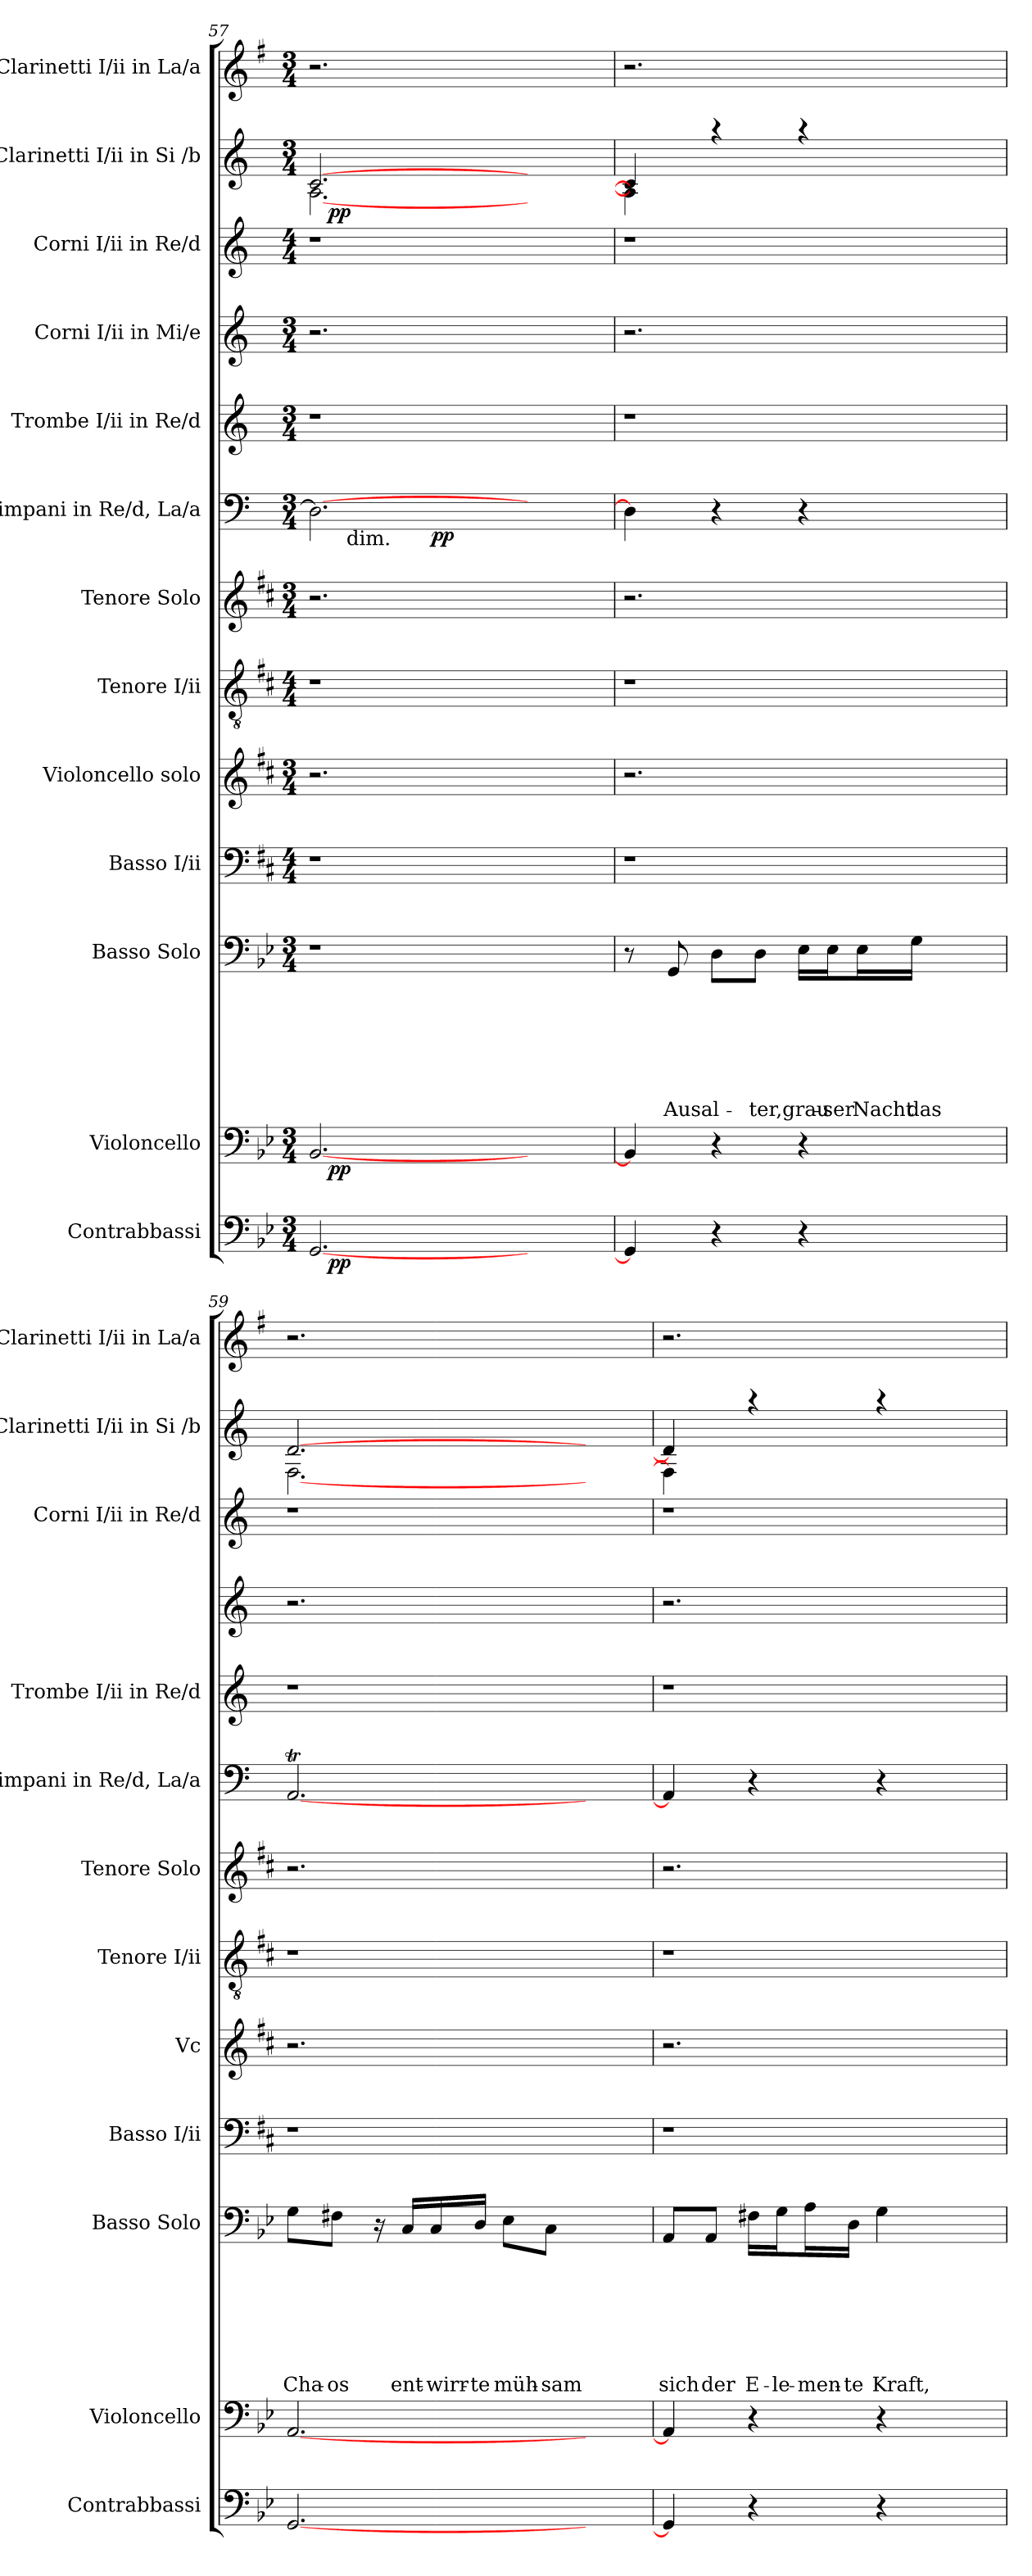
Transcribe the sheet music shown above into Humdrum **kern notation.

**kern	**dynam	**kern	**dynam	**kern	**text	**text	**text	**text	**text	**text	**text	**kern	**kern	**kern	**kern	**kern	**dynam	**kern	**kern	**kern	**kern	**dynam	**kern
*part13	*part13	*part12	*part12	*part11	*part11	*part11	*part11	*part11	*part11	*part11	*part11	*part10	*part9	*part8	*part7	*part6	*part6	*part5	*part4	*part3	*part2	*part2	*part1
*staff13	*staff13	*staff12	*staff12	*staff11	*staff11	*staff11	*staff11	*staff11	*staff11	*staff11	*staff11	*staff10	*staff9	*staff8	*staff7	*staff6	*staff6	*staff5	*staff4	*staff3	*staff2	*staff2	*staff1
*I"Contrabbassi	*	*I"Violoncello	*	*I"Basso Solo	*	*	*	*	*	*	*	*I"Basso I/ii	*I"Violoncello solo	*I"Tenore I/ii	*I"Tenore Solo	*I"Timpani in Re/d, La/a	*	*I"Trombe I/ii in Re/d	*I"Corni I/ii in Mi/e	*I"Corni I/ii in Re/d	*I"Clarinetti I/ii in Si /b	*	*I"Clarinetti I/ii in La/a
*I'Contrabbassi	*	*I'Violoncello	*	*I'Basso Solo	*	*	*	*	*	*	*	*I'Basso I/ii	*I'Vc	*I'Tenore I/ii	*I'Tenore Solo	*I'Timpani in Re/d, La/a	*	*I'Trombe I/ii in Re/d	*	*I'Corni I/ii in Re/d	*I'Clarinetti I/ii in Si /b	*	*I'Clarinetti I/ii in La/a
*clefF4	*	*clefF4	*	*clefF4	*	*	*	*	*	*	*	*clefF4	*clefG2	*clefGv2	*clefG2	*clefF4	*	*clefG2	*clefG2	*clefG2	*clefG2	*	*clefG2
*ITrd-2c-3	*	*ITrd-2c-3	*	*ITrd3c5	*	*	*	*	*	*	*	*ITrd-2c-3	*ITrd-2c-3	*ITrd-2c-3	*ITrd-2c-3	*ITrd-3c-5	*	*ITrd-3c-5	*ITrd4c7	*ITrd-3c-5	*ITrd-3c-5	*	*ITrd1c2
*k[b-e-a-d-g-]	*	*k[b-e-a-d-g-]	*	*k[b-]	*	*	*	*	*	*	*	*k[b-]	*k[b-]	*k[b-]	*k[b-]	*k[b-]	*	*k[b-]	*k[b-]	*k[b-]	*k[b-]	*	*k[b-]
*D-:	*	*D-:	*	*F:	*	*	*	*	*	*	*	*F:	*F:	*F:	*F:	*F:	*	*F:	*F:	*F:	*F:	*	*F:
*M3/4	*	*M3/4	*	*M3/4	*	*	*	*	*	*	*	*M4/4	*M3/4	*M4/4	*M3/4	*M3/4	*	*M3/4	*M3/4	*M4/4	*M3/4	*	*M3/4
=57	=57	=57	=57	=57	=57	=57	=57	=57	=57	=57	=57	=57	=57	=57	=57	=57	=57	=57	=57	=57	=57	=57	=57
!	!	!	!	!LO:N:vis=1	!	!	!	!	!	!	!	!	!	!	!	!	!	!LO:N:vis=1	!	!	!	!	!
*^	*	*^	*	*	*	*	*	*	*	*	*	*	*	*	*	*^	*	*	*	*	*^	*	*
*	*	*	*	*	*	*	*	*	*	*	*	*	*	*	*	*	*	*	*^	*	*	*	*	*	*^	*	*
[<2.BB-/	32ryy	.	[<2.D-/	32ryy	.	2.r	.	.	.	.	.	.	.	1r	2.r	1r	2.r	2.G\_	4..ryy	16ryy	.	2.r	2.r	1r	[>2.f/	[<2.d\	32ryy	.	2.r
!	!	!LO:DY:b	!	!	!LO:DY:b	!	!	!	!	!	!	!	!	!	!	!	!	!	!	!	!	!	!	!	!	!	!	!LO:DY:b	!
.	2ryy	pp	.	2ryy	pp	.	.	.	.	.	.	.	.	.	.	.	.	.	.	.	.	.	.	.	.	.	2ryy	pp	.
!	!	!	!	!	!	!	!	!	!	!	!	!	!	!	!	!	!	!	!	!LO:TX:b:t=dim.	!	!	!	!	!	!	!	!	!
.	.	.	.	.	.	.	.	.	.	.	.	.	.	.	.	.	.	.	.	2...ryy	.	.	.	.	.	.	.	.	.
!	!	!	!	!	!	!	!	!	!	!	!	!	!	!	!	!	!	!	!	!	!LO:DY:b	!	!	!	!	!	!	!	!
.	.	.	.	.	.	.	.	.	.	.	.	.	.	.	.	.	.	.	2ryy	.	pp	.	.	.	.	.	.	.	.
.	4...ryy	.	.	4...ryy	.	.	.	.	.	.	.	.	.	.	.	.	.	.	.	.	.	.	.	.	.	.	4...ryy	.	.
4ryy	.	.	4ryy	.	.	4ryy	.	.	.	.	.	.	.	.	4ryy	.	4ryy	4ryy	.	.	.	4ryy	4ryy	.	4ryy	4ryy	.	.	4ryy
.	.	.	.	.	.	.	.	.	.	.	.	.	.	.	.	.	.	.	16ryy	.	.	.	.	.	.	.	.	.	.
=58	=58	=58	=58	=58	=58	=58	=58	=58	=58	=58	=58	=58	=58	=58	=58	=58	=58	=58	=58	=58	=58	=58	=58	=58	=58	=58	=58	=58	=58
!	!	!	!	!	!	!	!	!	!	!	!	!	!	!	!	!	!	!	!	!	!	!LO:N:vis=1	!	!	!	!	!	!	!
*v	*v	*	*	*	*	*	*	*	*	*	*	*	*	*	*	*	*	*v	*v	*v	*	*	*	*	*	*v	*v	*	*
*	*	*v	*v	*	*	*	*	*	*	*	*	*	*	*	*	*	*	*	*	*	*	*	*	*	*
4BB-/]	.	4D-/]	.	8r	.	.	.	.	.	.	.	1r	2.r	1r	2.r	4G\]	.	2.r	2.r	1r	4f/]	4d\]	.	2.r
!	!	!	!	!	!	!	!	!	!	!	!LO:LY:b	!	!	!	!	!	!	!	!	!	!	!	!	!
.	.	.	.	8DD/	.	.	.	.	.	.	Ausal-	.	.	.	.	.	.	.	.	.	.	.	.	.
4r	.	4r	.	8AA\L	.	.	.	.	.	.	.	.	.	.	.	4r	.	.	.	.	4raa	4ryy	.	.
!	!	!	!	!	!	!	!	!	!	!	!LO:LY:b	!	!	!	!	!	!	!	!	!	!	!	!	!
.	.	.	.	8AA\J	.	.	.	.	.	.	-ter,grau-	.	.	.	.	.	.	.	.	.	.	.	.	.
4r	.	4r	.	16BB-\LL	.	.	.	.	.	.	.	.	.	.	.	4r	.	.	.	.	4raa	2ryy	.	.
!	!	!	!	!	!	!	!	!	!	!	!LO:LY:b	!	!	!	!	!	!	!	!	!	!	!	!	!
.	.	.	.	16BB-\J	.	.	.	.	.	.	-ser	.	.	.	.	.	.	.	.	.	.	.	.	.
!	!	!	!	!	!	!	!	!	!	!	!LO:LY:b	!	!	!	!	!	!	!	!	!	!	!	!	!
.	.	.	.	16BB-\L	.	.	.	.	.	.	Nacht	.	.	.	.	.	.	.	.	.	.	.	.	.
!	!	!	!	!	!	!	!	!	!	!	!LO:LY:b	!	!	!	!	!	!	!	!	!	!	!	!	!
.	.	.	.	16D\JJ	.	.	.	.	.	.	das	.	.	.	.	.	.	.	.	.	.	.	.	.
4ryy	.	4ryy	.	4ryy	.	.	.	.	.	.	.	.	4ryy	.	4ryy	4ryy	.	4ryy	4ryy	.	4ryy	.	.	4ryy
=59	=59	=59	=59	=59	=59	=59	=59	=59	=59	=59	=59	=59	=59	=59	=59	=59	=59	=59	=59	=59	=59	=59	=59	=59
!	!	!	!	!	!	!	!	!	!	!	!LO:LY:b	!	!	!	!	!	!	!LO:N:vis=1	!	!	!	!	!	!
[<2.BB-/	.	[<2.C/	.	8D\L	.	.	.	.	.	.	Cha-	1r	2.r	1r	2.r	[<2.DT</	.	2.r	2.r	1r	[>2.g/	[<2.B-\	.	2.r
!	!	!	!	!	!	!	!	!	!	!	!LO:LY:b	!	!	!	!	!	!	!	!	!	!	!	!	!
.	.	.	.	8C#X\J	.	.	.	.	.	.	-os	.	.	.	.	.	.	.	.	.	.	.	.	.
.	.	.	.	16rC	.	.	.	.	.	.	.	.	.	.	.	.	.	.	.	.	.	.	.	.
!	!	!	!	!	!	!	!	!	!	!	!LO:LY:b	!	!	!	!	!	!	!	!	!	!	!	!	!
.	.	.	.	16GG/LL	.	.	.	.	.	.	ent-	.	.	.	.	.	.	.	.	.	.	.	.	.
!	!	!	!	!	!	!	!	!	!	!	!LO:LY:b	!	!	!	!	!	!	!	!	!	!	!	!	!
.	.	.	.	16GG/	.	.	.	.	.	.	-wirr-	.	.	.	.	.	.	.	.	.	.	.	.	.
!	!	!	!	!	!	!	!	!	!	!	!LO:LY:b	!	!	!	!	!	!	!	!	!	!	!	!	!
.	.	.	.	16AA/JJ	.	.	.	.	.	.	-te	.	.	.	.	.	.	.	.	.	.	.	.	.
!	!	!	!	!	!	!	!	!	!	!	!LO:LY:b	!	!	!	!	!	!	!	!	!	!	!	!	!
.	.	.	.	8BB-\L	.	.	.	.	.	.	müh-	.	.	.	.	.	.	.	.	.	.	.	.	.
!	!	!	!	!	!	!	!	!	!	!	!LO:LY:b	!	!	!	!	!	!	!	!	!	!	!	!	!
.	.	.	.	8GG\J	.	.	.	.	.	.	-sam	.	.	.	.	.	.	.	.	.	.	.	.	.
4ryy	.	4ryy	.	4ryy	.	.	.	.	.	.	.	.	4ryy	.	4ryy	4ryy	.	4ryy	4ryy	.	4ryy	4ryy	.	4ryy
=60	=60	=60	=60	=60	=60	=60	=60	=60	=60	=60	=60	=60	=60	=60	=60	=60	=60	=60	=60	=60	=60	=60	=60	=60
!	!	!	!	!	!	!	!	!	!	!	!LO:LY:b	!	!	!	!	!	!	!LO:N:vis=1	!	!	!	!	!	!
4BB-/]	.	4C/]	.	8EE/L	.	.	.	.	.	.	sich	1r	2.r	1r	2.r	4D/]	.	2.r	2.r	1r	4g/]	4B-\]	.	2.r
!	!	!	!	!	!	!	!	!	!	!	!LO:LY:b	!	!	!	!	!	!	!	!	!	!	!	!	!
.	.	.	.	8EE/J	.	.	.	.	.	.	der	.	.	.	.	.	.	.	.	.	.	.	.	.
!	!	!	!	!	!	!	!	!	!	!	!LO:LY:b	!	!	!	!	!	!	!	!	!	!	!	!	!
4r	.	4r	.	16C#X\LL	.	.	.	.	.	.	E-	.	.	.	.	4r	.	.	.	.	4raa	4ryy	.	.
!	!	!	!	!	!	!	!	!	!	!	!LO:LY:b	!	!	!	!	!	!	!	!	!	!	!	!	!
.	.	.	.	16D\J	.	.	.	.	.	.	-le-	.	.	.	.	.	.	.	.	.	.	.	.	.
!	!	!	!	!	!	!	!	!	!	!	!LO:LY:b	!	!	!	!	!	!	!	!	!	!	!	!	!
.	.	.	.	16E\L	.	.	.	.	.	.	-men-	.	.	.	.	.	.	.	.	.	.	.	.	.
!	!	!	!	!	!	!	!	!	!	!	!LO:LY:b	!	!	!	!	!	!	!	!	!	!	!	!	!
.	.	.	.	16AA\JJ	.	.	.	.	.	.	-te	.	.	.	.	.	.	.	.	.	.	.	.	.
!	!	!	!	!	!	!	!	!	!	!	!LO:LY:b	!	!	!	!	!	!	!	!	!	!	!	!	!
4r	.	4r	.	4D\	.	.	.	.	.	.	Kraft,	.	.	.	.	4r	.	.	.	.	4raa	2ryy	.	.
4ryy	.	4ryy	.	4ryy	.	.	.	.	.	.	.	.	4ryy	.	4ryy	4ryy	.	4ryy	4ryy	.	4ryy	.	.	4ryy
*	*	*	*	*	*	*	*	*	*	*	*	*	*	*	*	*	*	*	*	*	*v	*v	*	*
=	=	=	=	=	=	=	=	=	=	=	=	=	=	=	=	=	=	=	=	=	=	=	=
*-	*-	*-	*-	*-	*-	*-	*-	*-	*-	*-	*-	*-	*-	*-	*-	*-	*-	*-	*-	*-	*-	*-	*-
